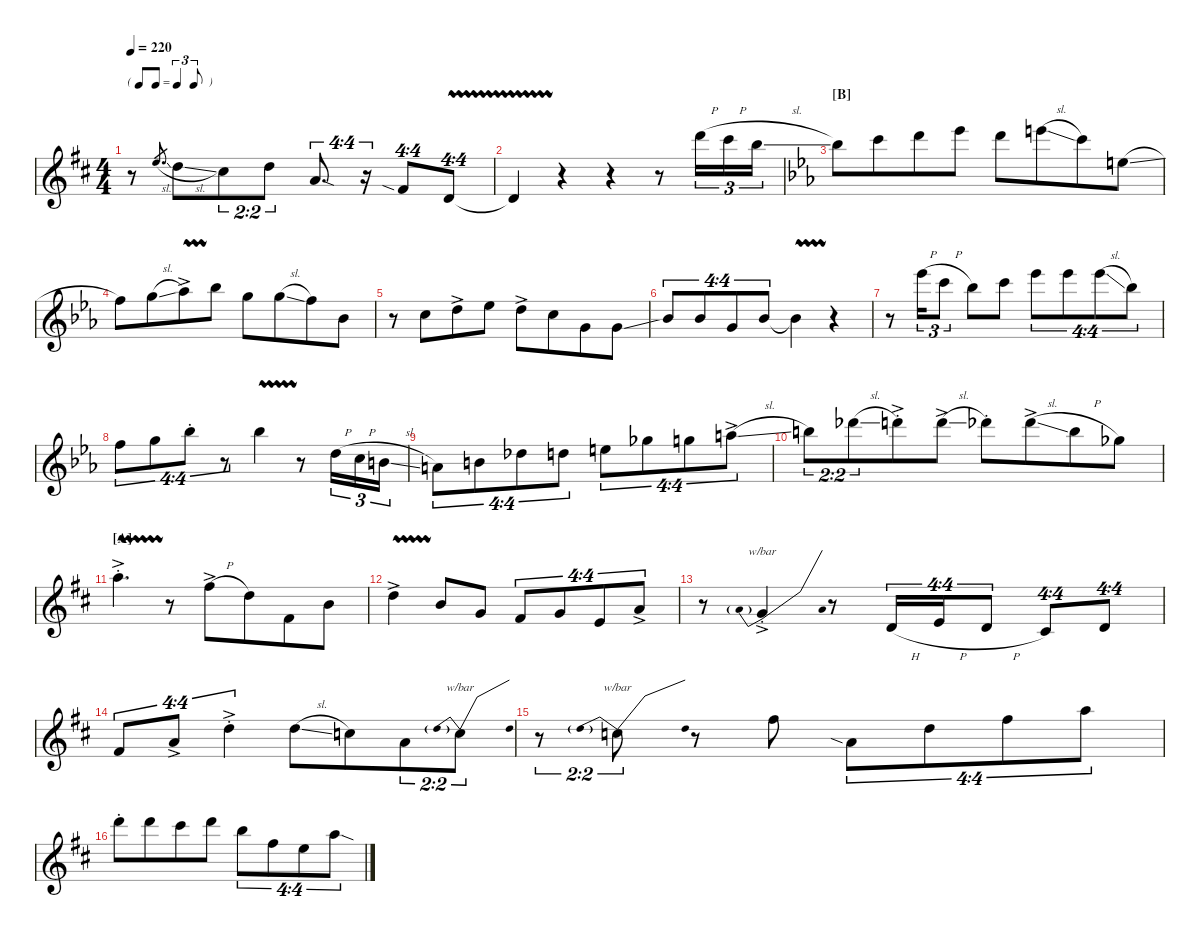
\hideDynamics
\singleTrackTrackNamePolicy hidden
\multiTrackTrackNamePolicy hidden
\firstSystemTrackNameOrientation horizontal
\otherSystemsTrackNameOrientation horizontal
\track ("Violin" "Vl.") {instrument violin}
\staff {score}
\tuning (E5 A4 D4 G3)
\ts (4 4)
\tf triplet8th
\tempo 220
\clef g2
\ks d
r.8{dy mf} 7.2{sl}.8{d gr beam split} 5.2{sl}.8{beam merge} 4.2.8{tu (2 2)} 5.2.8{tu (2 2)} 7.3{sod}.8{d tu (4 4)} r.16{tu (4 4)} 4.3{sia}.8{tu (4 4)} 0.3{vw}.8{tu (4 4)} |
0.3{vw t}.4 r.4 r.4 r.8 10.1{h}.16{tu (3 2)} 9.1{h}.16{tu (3 2)} 7.1{sl}.16{tu (3 2)} |
\section ("B" "")
\ks eb
6.1.8 8.1.8{beam merge} 10.1.8 11.1.8 10.1.8 19.2{sl}.8{beam merge} 15.2.8 0.1{sl}.8 |
1.1.8 3.1{sl}.8{beam merge} 4.1{vw ac}.8 6.1.8 3.1.8 3.1{sl}.8{beam merge} 1.1.8 1.2.8 |
r.8 3.2.8{beam merge} 5.2{ac}.8 6.2.8 5.2{ac}.8 3.2.8{beam merge} 5.3.8 5.3{ss}.8 |
8.3.8{tu (4 4)} 1.2.8{tu (4 4) beam merge} 5.3.8{tu (4 4)} 1.2.8{tu (4 4)} 1.2{vw t}.4 r.4 |
r.8 11.1{h}.16{tu (3 2)} 8.1{h}.8{tu (3 2)} 6.1.8 8.1.8 11.1.8{tu (4 4) beam merge} 11.1.8{tu (4 4) beam merge} 18.2{sl}.8{tu (4 4) beam merge} 13.2.8{tu (4 4)} |
1.1.8{tu (4 4)} 3.1.8{tu (4 4) beam merge} 6.1{st}.8{tu (4 4)} r.8{tu (4 4)} 6.1{vw}.4 r.8 5.2{h}.16{tu (3 2)} 3.2{h}.16{tu (3 2)} 2.2{sl}.16{tu (3 2)} |
0.2.8{tu (4 4)} 2.2.8{tu (4 4) beam merge} 4.2.8{tu (4 4)} 5.2.8{tu (4 4)} 0.1.8{tu (4 4)} 2.1.8{tu (4 4) beam merge} 3.1.8{tu (4 4)} 5.1{sl ac}.8{tu (4 4)} |
7.1.8{tu (2 2)} 9.1{sl}.8{tu (2 2) beam merge} 10.1{ac st}.8 10.1{sl ac}.8 9.1{st}.8 16.2{sl ac}.8{beam merge} 14.2{h}.8 9.2.8 |
\section ("A" "")
\ks d
5.1{vw ac st}.4{d} r.8 9.2{h ac}.8 5.2.8{beam merge} 4.3.8 2.2.8 |
5.2{vw ac}.4 2.2.8 5.3.8 4.3.8{tu (4 4)} 5.3.8{tu (4 4) beam merge} 2.3.8{tu (4 4)} 0.2{ac}.8{tu (4 4)} |
r.8 0.2{ac st}.4{tbe (predivedive default 0 -4 30 0)} r.8 7.4{h}.16{tu (4 4)} 9.4{h}.16{tu (4 4)} 7.4{h}.8{tu (4 4)} 6.4.8{tu (4 4)} 0.3.8{tu (4 4)} |
4.3.8{tu (4 4)} 0.2{ac}.8{tu (4 4)} 5.2{ac st}.4{tu (4 4)} 5.2{sl}.8 3.2.8{beam merge} 0.2.8{tu (2 2)} 5.2.8{tu (2 2) tbe (predivedive default 0 -4 51 0)} |
r.8{tu (2 2)} 5.2.8{tu (2 2) tbe (predivedive default 0 -4 30 0)} r.8 2.1.8 0.2{sia}.8{tu (4 4)} 5.2.8{tu (4 4)} 2.1.8{tu (4 4)} 5.1.8{tu (4 4)} |
10.1{st}.8 10.1.8{beam merge} 9.1.8 10.1.8 7.1.8{tu (4 4) beam merge} 9.2.8{tu (4 4) beam merge} 0.1.8{tu (4 4) beam merge} 5.1{sod}.8{tu (4 4)}
